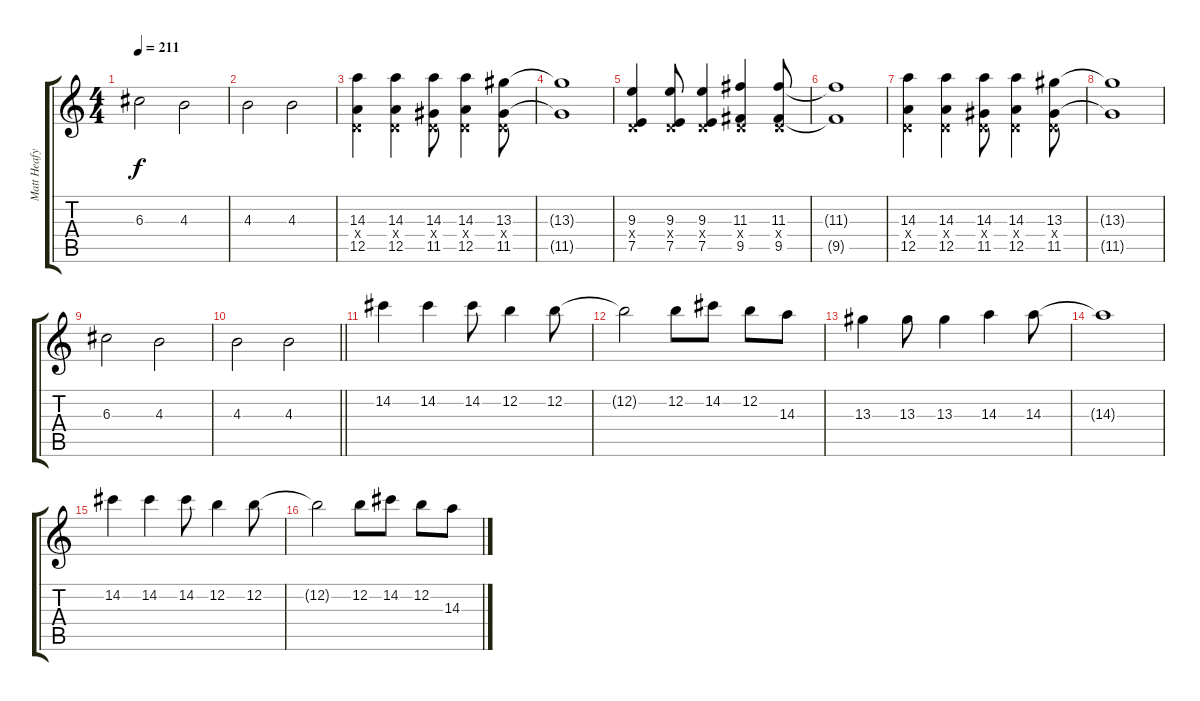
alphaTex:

\track ("Matt Heafy" "Matt Heafy") {instrument distortionguitar}
\staff {score tabs}
\tuning (E4 B3 G3 D3 A2 E2) {hide}
\ts (4 4)
\tempo 211
\clef g2
\ks c
6.3.2{dy f} 4.3.2 |
4.3.2 4.3.2 |
(14.3 0.4{x} 12.5).4 (14.3 0.4{x} 12.5).4 (14.3 0.4{x} 11.5).8 (14.3 0.4{x} 12.5).4 (13.3 0.4{x} 11.5).8 |
(13.3{t} 11.5{t}).1 |
(9.3 0.4{x} 7.5).4 (9.3 0.4{x} 7.5).8 (9.3 0.4{x} 7.5).4 (11.3 0.4{x} 9.5).4 (11.3 0.4{x} 9.5).8 |
(11.3{t} 9.5{t}).1 |
(14.3 0.4{x} 12.5).4 (14.3 0.4{x} 12.5).4 (14.3 0.4{x} 11.5).8 (14.3 0.4{x} 12.5).4 (13.3 0.4{x} 11.5).8 |
(13.3{t} 11.5{t}).1 |
6.3.2 4.3.2 |
\barLineRight lightlight
4.3.2 4.3.2 |
14.2.4 14.2.4 14.2.8 12.2.4 12.2.8 |
12.2{t}.2 12.2.8 14.2.8 12.2.8 14.3.8 |
13.3.4 13.3.8 13.3.4 14.3.4 14.3.8 |
14.3{t}.1 |
14.2.4 14.2.4 14.2.8 12.2.4 12.2.8 |
12.2{t}.2 12.2.8 14.2.8 12.2.8 14.3.8
